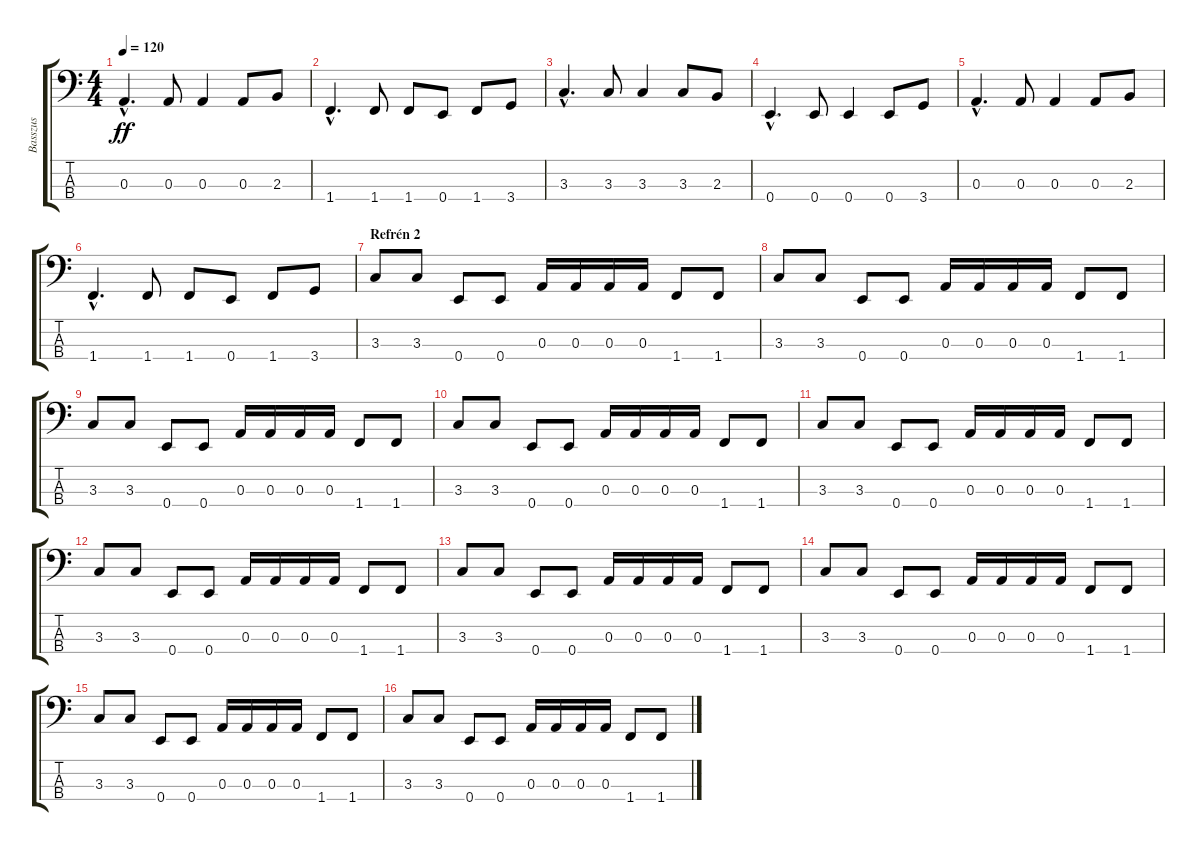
\track ("Basszus" "Basszus") {instrument slapbass1}
\staff {score tabs}
\tuning (G2 D2 A1 E1) {hide}
\ts (4 4)
\tempo 120
\clef f4
\ks c
0.3{hac}.4{d dy ff} 0.3.8 0.3.4 0.3.8 2.3.8 |
1.4{hac}.4{d} 1.4.8 1.4.8 0.4.8 1.4.8 3.4.8 |
3.3{hac}.4{d} 3.3.8 3.3.4 3.3.8 2.3.8 |
0.4{hac}.4{d} 0.4.8 0.4.4 0.4.8 3.4.8 |
0.3{hac}.4{d} 0.3.8 0.3.4 0.3.8 2.3.8 |
1.4{hac}.4{d} 1.4.8 1.4.8 0.4.8 1.4.8 3.4.8 |
\section ("" "Refrén 2")
3.3.8 3.3.8 0.4.8 0.4.8 0.3.16 0.3.16 0.3.16 0.3.16 1.4.8 1.4.8 |
3.3.8 3.3.8 0.4.8 0.4.8 0.3.16 0.3.16 0.3.16 0.3.16 1.4.8 1.4.8 |
3.3.8 3.3.8 0.4.8 0.4.8 0.3.16 0.3.16 0.3.16 0.3.16 1.4.8 1.4.8 |
3.3.8 3.3.8 0.4.8 0.4.8 0.3.16 0.3.16 0.3.16 0.3.16 1.4.8 1.4.8 |
3.3.8 3.3.8 0.4.8 0.4.8 0.3.16 0.3.16 0.3.16 0.3.16 1.4.8 1.4.8 |
3.3.8 3.3.8 0.4.8 0.4.8 0.3.16 0.3.16 0.3.16 0.3.16 1.4.8 1.4.8 |
3.3.8 3.3.8 0.4.8 0.4.8 0.3.16 0.3.16 0.3.16 0.3.16 1.4.8 1.4.8 |
3.3.8 3.3.8 0.4.8 0.4.8 0.3.16 0.3.16 0.3.16 0.3.16 1.4.8 1.4.8 |
3.3.8 3.3.8 0.4.8 0.4.8 0.3.16 0.3.16 0.3.16 0.3.16 1.4.8 1.4.8 |
3.3.8 3.3.8 0.4.8 0.4.8 0.3.16 0.3.16 0.3.16 0.3.16 1.4.8 1.4.8
